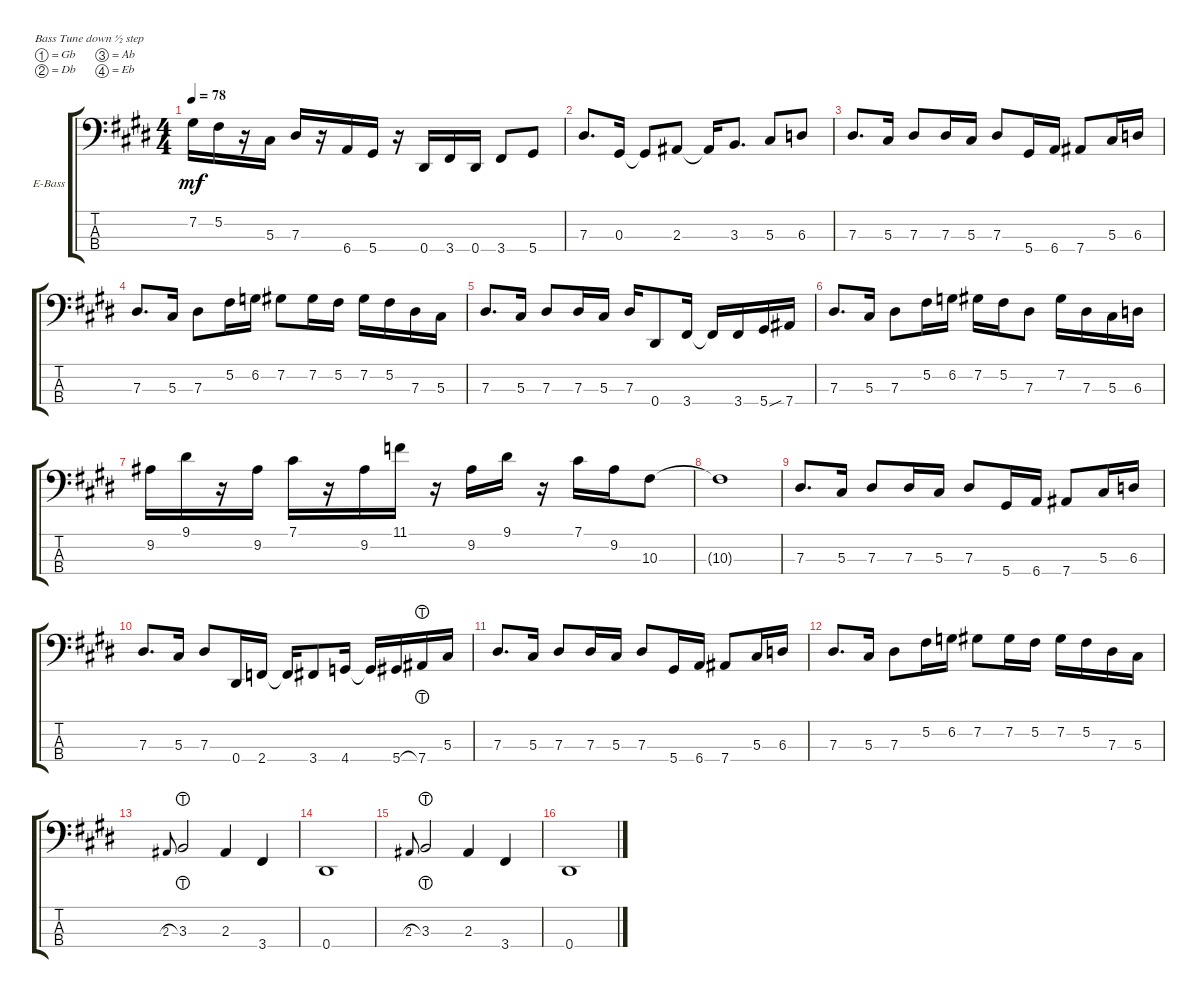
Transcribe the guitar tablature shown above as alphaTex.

\defaultSystemsLayout 4
\bracketExtendMode groupsimilarinstruments
\firstSystemTrackNameOrientation horizontal
\otherSystemsTrackNameOrientation horizontal
\track ("GENE SIMMONS" "E-Bass") {mute instrument electricbassfinger}
\staff {score tabs}
\tuning (Gb2 Db2 Ab1 Eb1)
\ts (4 4)
\tempo 78
\clef f4
\ks e
7.2.16{dy mf} 5.2.16 r.16 5.3.16 7.3.16 r.16 6.4.16 5.4.16 r.16 0.4.16 3.4.16 0.4.16 3.4.8 5.4.8 |
7.3.8{d} 0.3.16 0.3{t}.8 2.3.8 2.3{t}.16 3.3.8{d} 5.3.8 6.3.8 |
7.3.8{d} 5.3.16 7.3.8 7.3.16 5.3.16 7.3.8 5.4.16 6.4.16 7.4.8 5.3.16 6.3.16 |
7.3.8{d} 5.3.16 7.3.8 5.2.16 6.2.16 7.2.8 7.2.16 5.2.16 7.2.16 5.2.16 7.3.16 5.3.16 |
7.3.8{d} 5.3.16 7.3.8 7.3.16 5.3.16 7.3.16 0.4.8 3.4.16 3.4{t}.16 3.4.16 5.4{sou}.16 7.4.16 |
7.3.8{d} 5.3.16 7.3.8 5.2.16 6.2.16 7.2.16 5.2.16 7.3.8 7.2.16 7.3.16 5.3.16 6.3.16 |
9.2.16 9.1.16 r.16 9.2.16 7.1.16 r.16 9.2.16 11.1.16 r.16 9.2.16 9.1.16 r.16 7.1.16 9.2.16 10.3.8 |
10.3{t}.1 |
7.3.8{d} 5.3.16 7.3.8 7.3.16 5.3.16 7.3.8 5.4.16 6.4.16 7.4.8 5.3.16 6.3.16 |
7.3.8{d} 5.3.16 7.3.8 0.4.16 2.4.16 2.4{t}.16 3.4.8 4.4.16 4.4{t}.16 5.4.16 7.4{lht}.16 5.3.16 |
7.3.8{d} 5.3.16 7.3.8 7.3.16 5.3.16 7.3.8 5.4.16 6.4.16 7.4.8 5.3.16 6.3.16 |
7.3.8{d} 5.3.16 7.3.8 5.2.16 6.2.16 7.2.8 7.2.16 5.2.16 7.2.16 5.2.16 7.3.16 5.3.16 |
2.3.8{gr onbeat} 3.3{lht}.2 2.3.4 3.4.4 |
0.4.1 |
2.3.8{gr onbeat} 3.3{lht}.2 2.3.4 3.4.4 |
0.4.1
